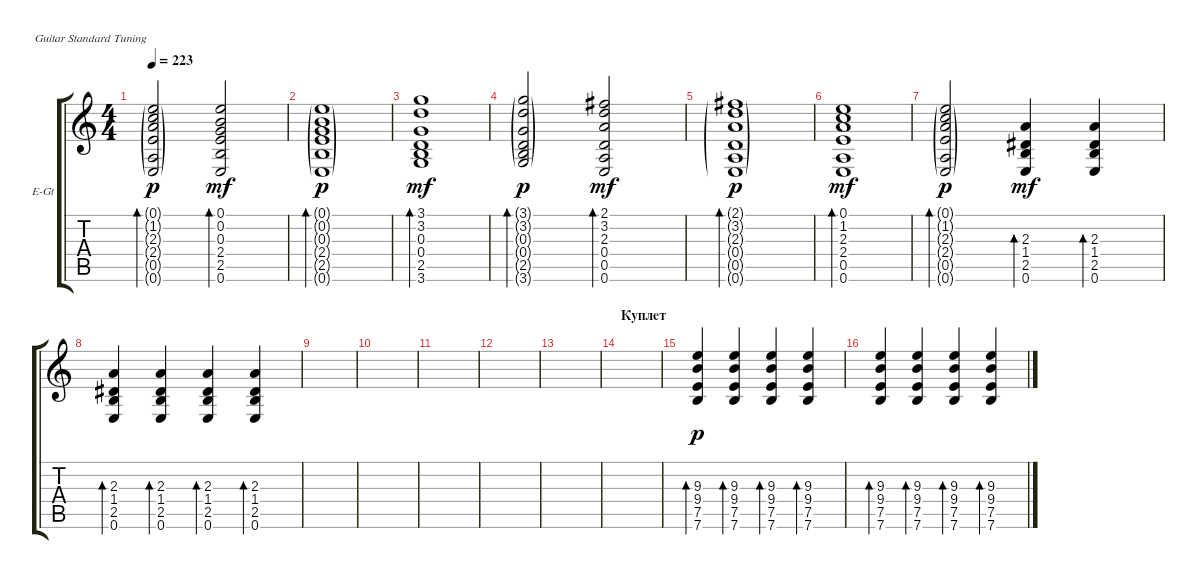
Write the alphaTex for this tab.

\defaultSystemsLayout 4
\bracketExtendMode groupsimilarinstruments
\firstSystemTrackNameOrientation horizontal
\otherSystemsTrackNameOrientation horizontal
\track ("Electric Guitar" "E-Gt") {instrument electricguitarclean}
\staff {score tabs}
\tuning (E4 B3 G3 D3 A2 E2)
\ts (4 4)
\tempo 223
\clef g2
\scale
0.333333
\ks c
(0.1{g} 1.2{g} 2.3{g} 2.4{g} 0.5{g} 0.6{g}).2{bd 107 dy p} (0.1 0.2 0.3 2.4 2.5 0.6).2{bd 104 dy mf} |
\scale
0.333333 (0.1{g} 0.2{g} 0.3{g} 2.4{g} 2.5{g} 0.6{g}).1{bd 104 dy p} |
\scale
0.333333 (3.1 3.2 0.3 0.4 2.5 3.6).1{bd 113 dy mf} |
\scale
0.333333 (3.1{g} 3.2{g} 0.3{g} 0.4{g} 2.5{g} 3.6{g}).2{bd 113 dy p} (2.1 3.2 2.3 0.4 0.5 0.6).2{bd 110 dy mf} |
\scale
0.333333 (2.1{g} 3.2{g} 2.3{g} 0.4{g} 0.5{g} 0.6{g}).1{bd 110 dy p} |
\scale
0.333333 (0.1 1.2 2.3 2.4 0.5 0.6).1{bd 107 dy mf} |
\scale
0.333333 (0.1{g} 1.2{g} 2.3{g} 2.4{g} 0.5{g} 0.6{g}).2{bd 107 dy p} (2.3 1.4 2.5 0.6).4{bd 104 dy mf} (2.3 1.4 2.5 0.6).4{bd 104} |
\scale
0.333333 (2.3 1.4 2.5 0.6).4{bd 104} (2.3 1.4 2.5 0.6).4{bd 104} (2.3 1.4 2.5 0.6).4{bd 104} (2.3 1.4 2.5 0.6).4{bd 104} |
|
|
|
|
|
\section ("" "Куплет")
\scale
0.333333 |
(7.6 7.5 9.4 9.3).4{bd 67 dy p} (7.6 7.5 9.4 9.3).4{bd 67} (7.6 7.5 9.4 9.3).4{bd 67} (7.6 7.5 9.4 9.3).4{bd 67} |
\scale
0.333333 (7.6 7.5 9.4 9.3).4{bd 67} (7.6 7.5 9.4 9.3).4{bd 67} (7.6 7.5 9.4 9.3).4{bd 67} (7.6 7.5 9.4 9.3).4{bd 67}
